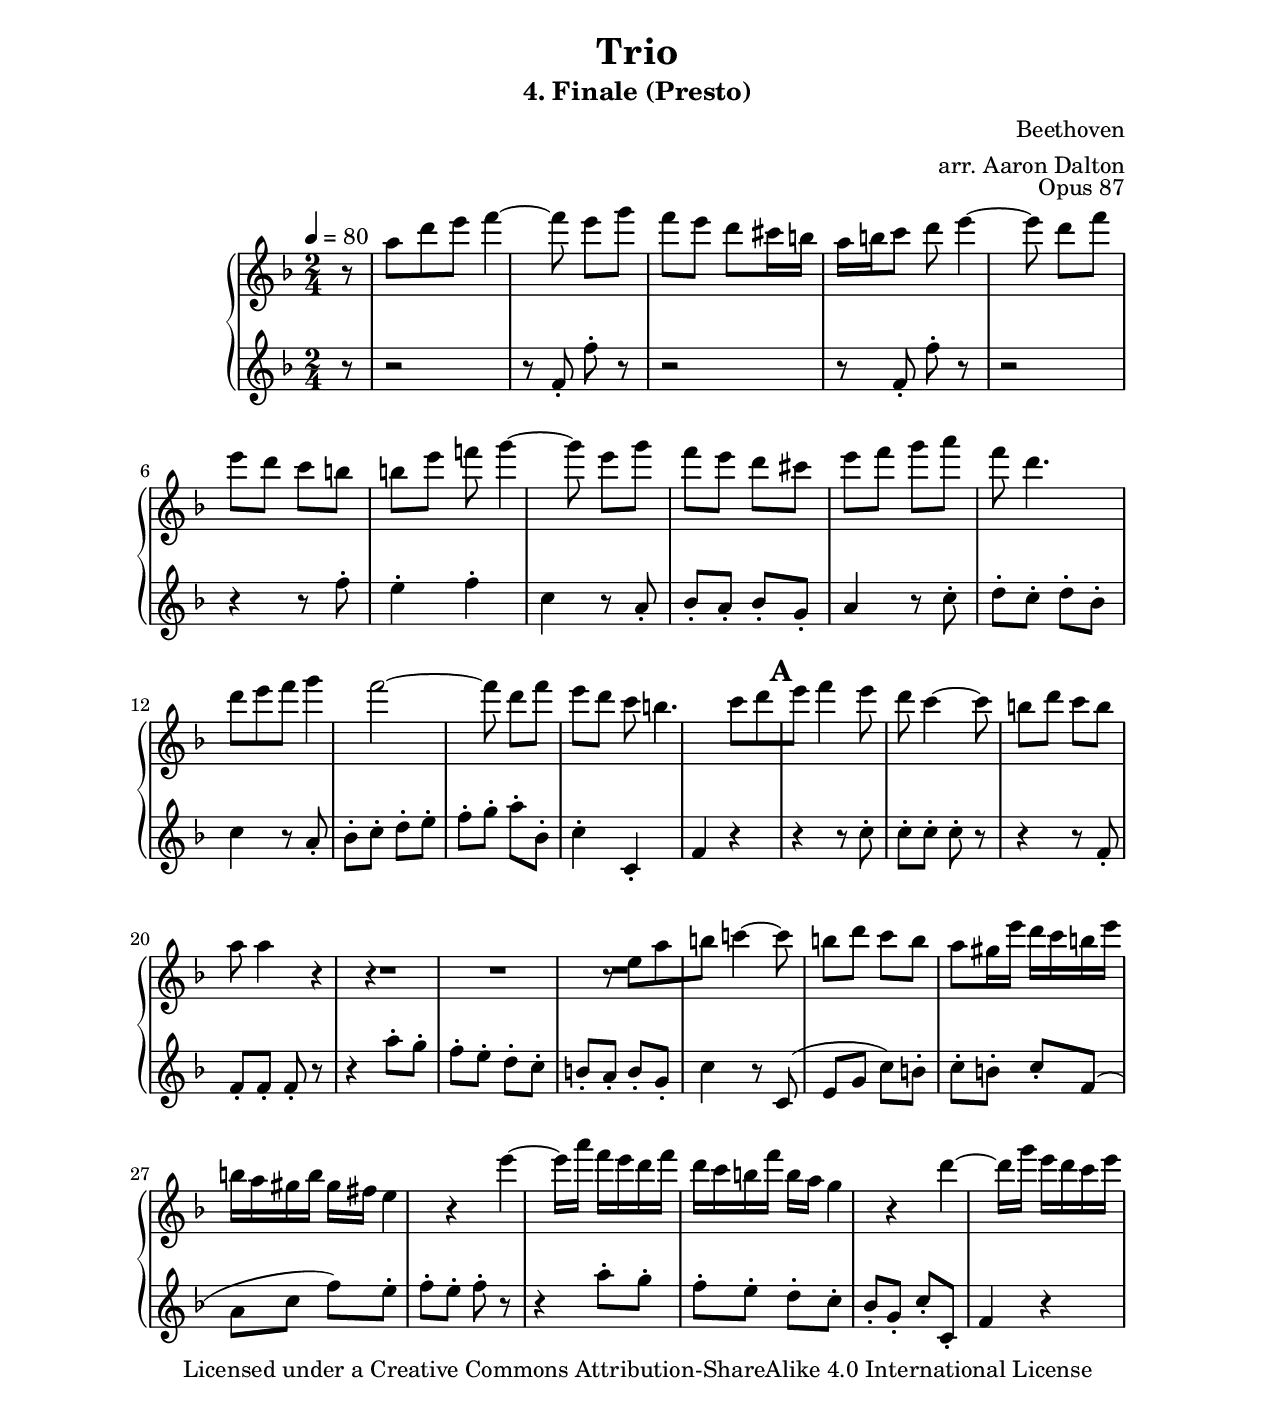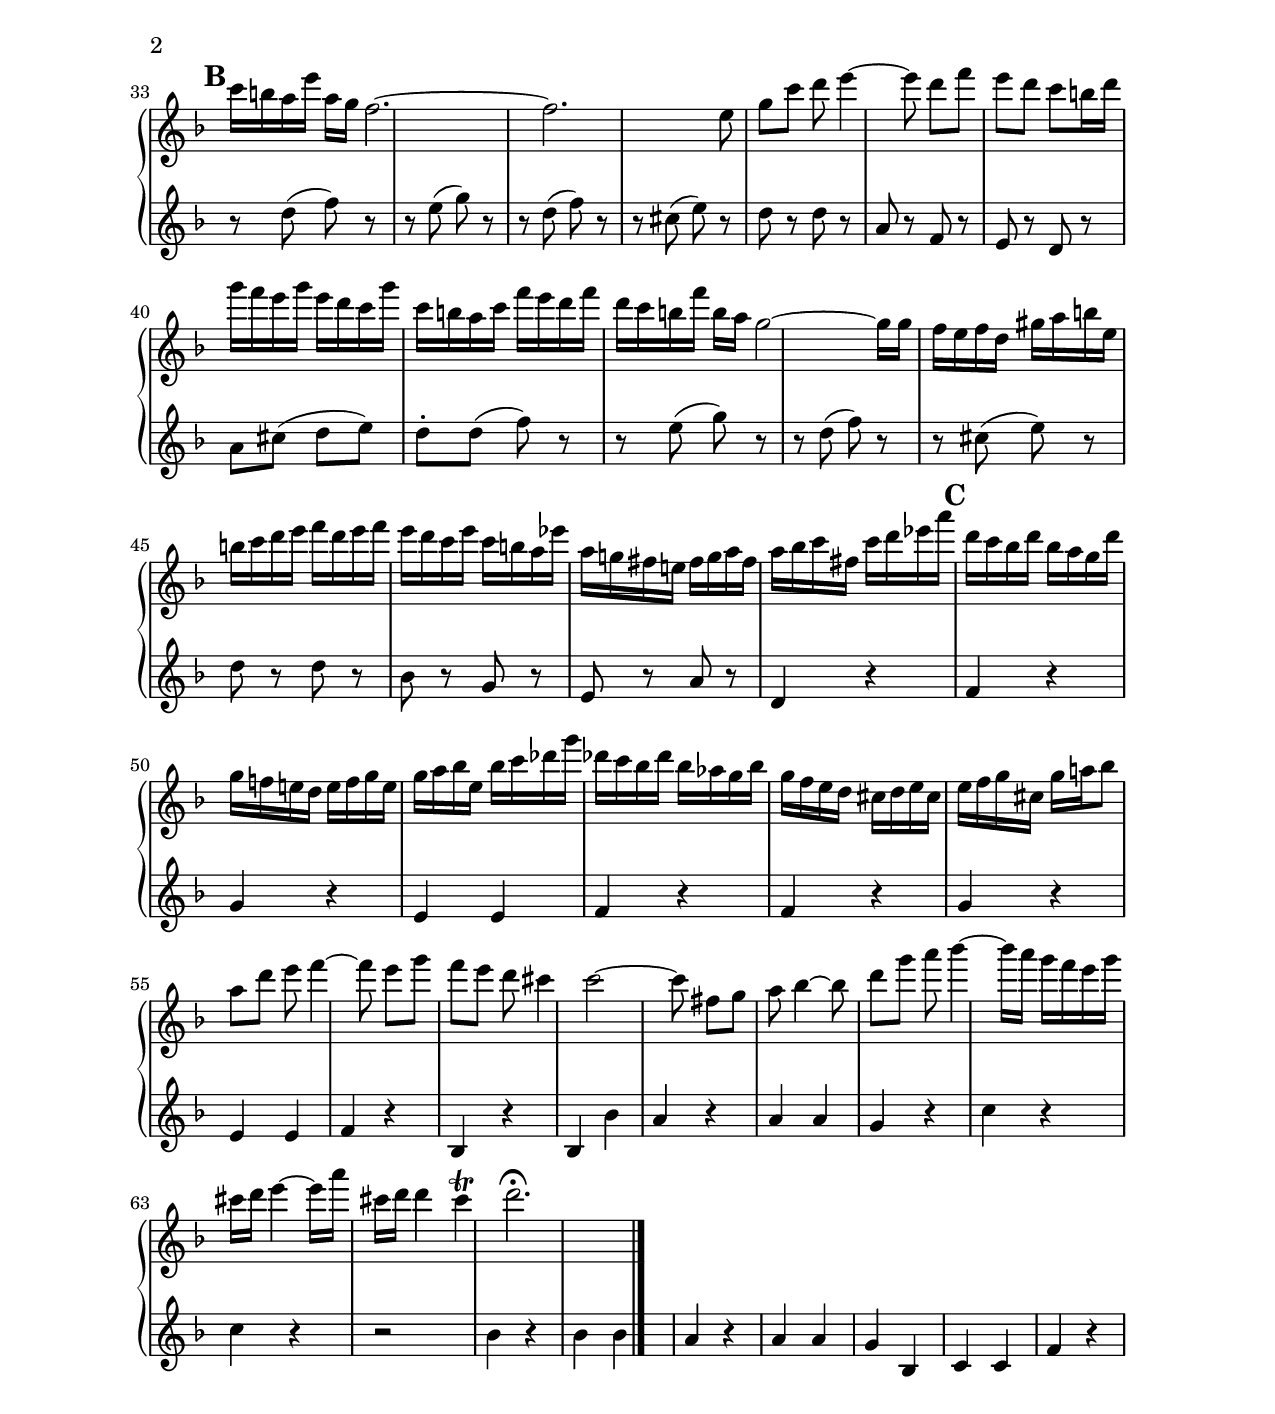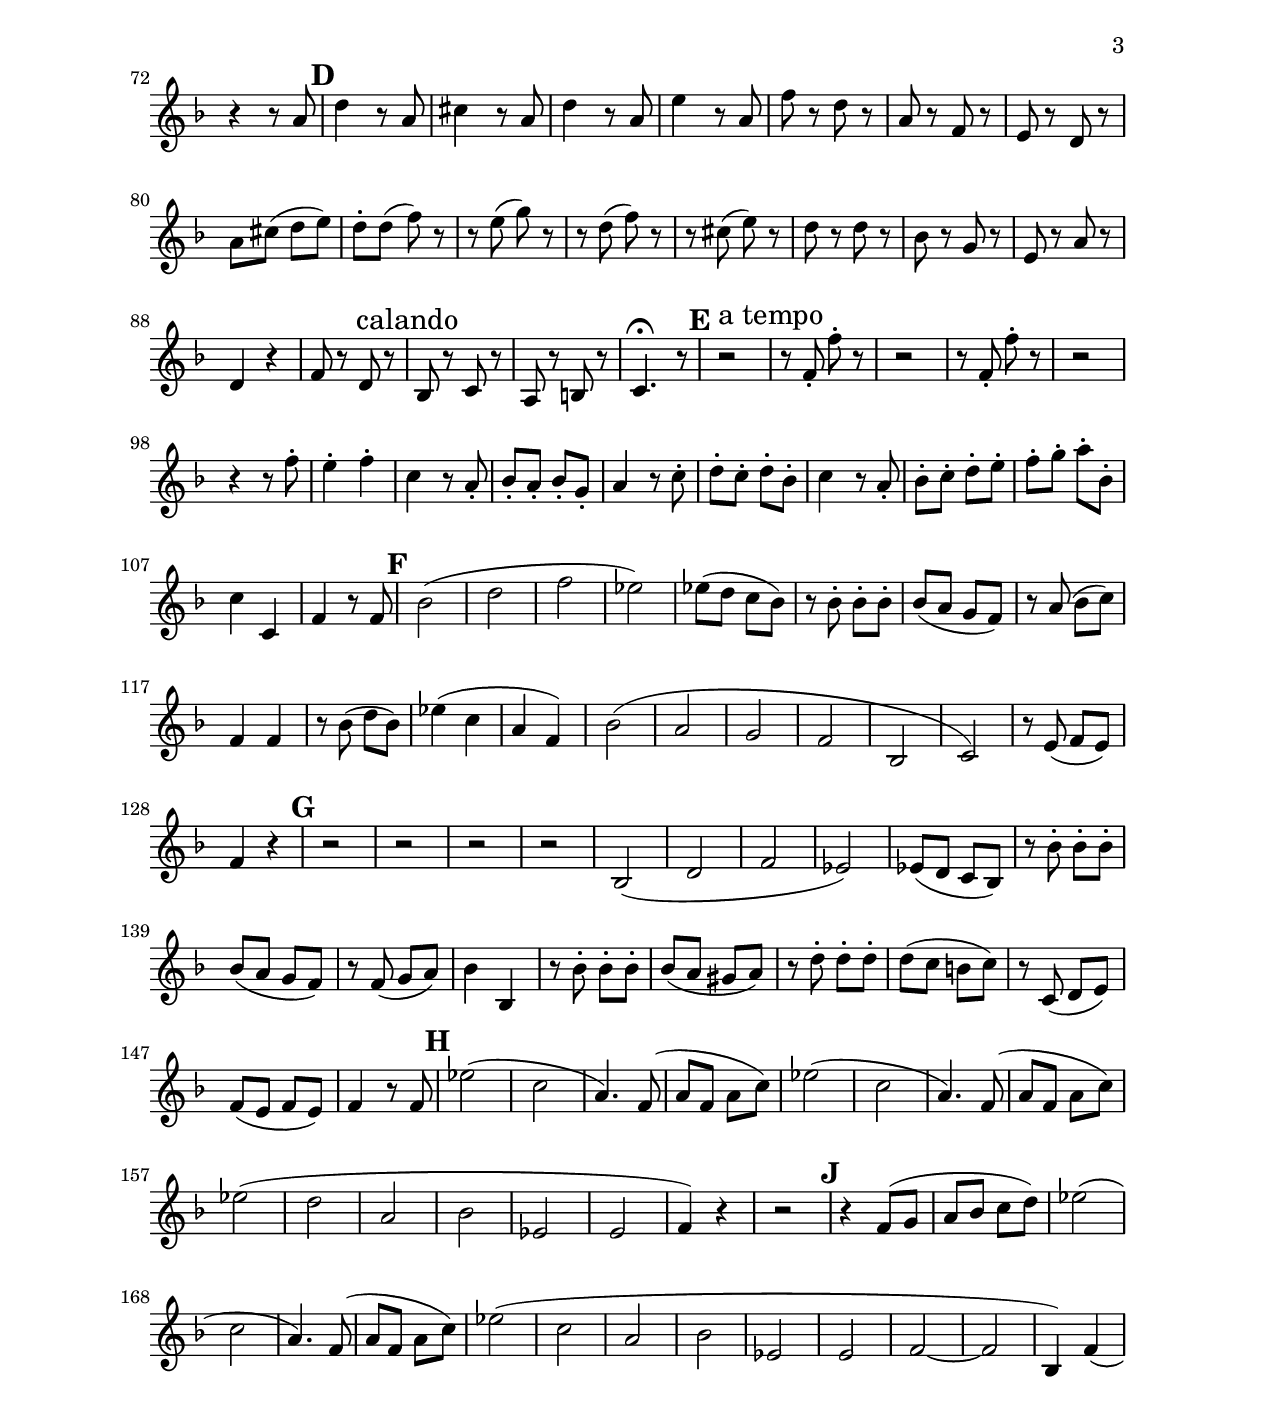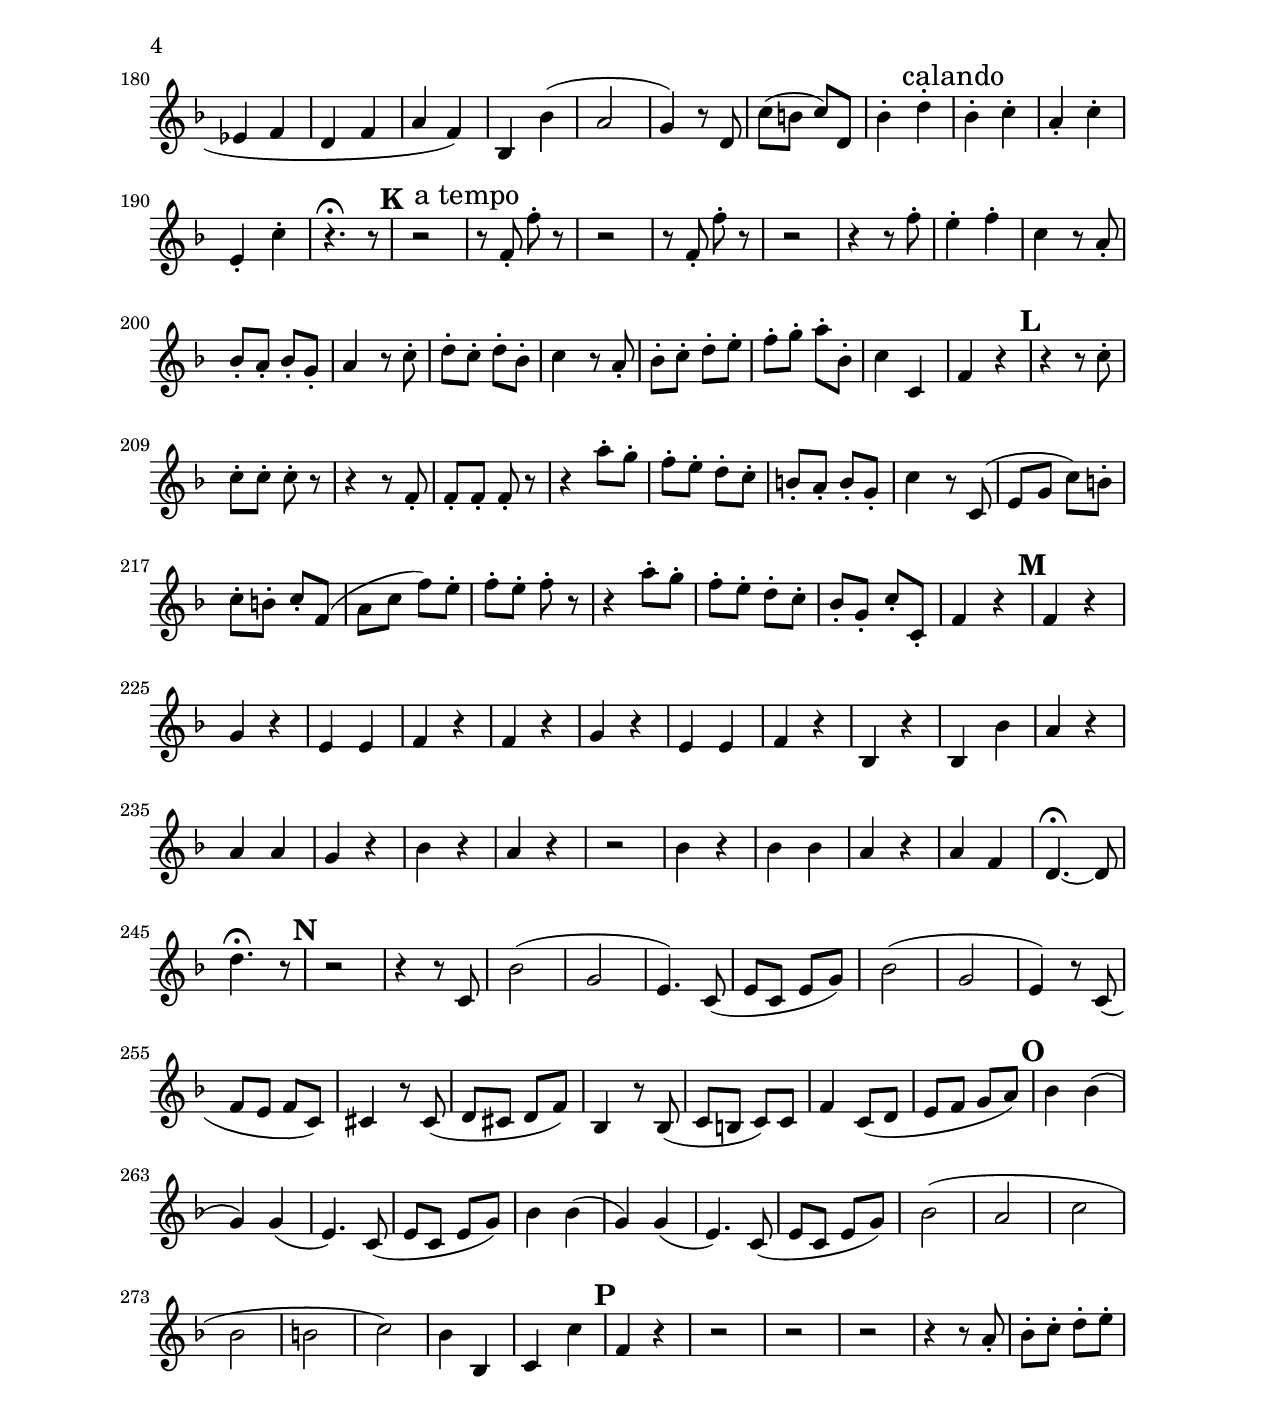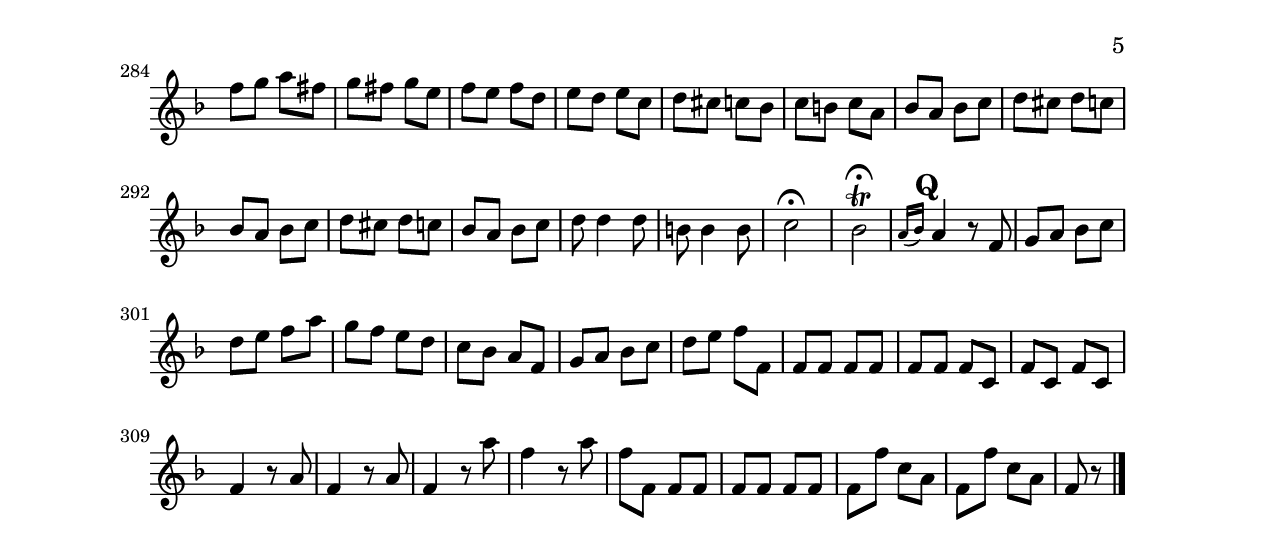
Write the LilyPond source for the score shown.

\version "2.20.0"

oneNotes = \transpose c f \relative c'' {
    \time 3/4
    \key e \minor
    \tempo 4 = 80
  % bars 1-4
  r8  b[ e fis] g4 ~  |
  g8 fis a g fis e  |
  dis16 cis b cis d8 e fis4 ~ |
  fis8 e g fis e d | 

  % bars 5-9
  cis cis fis g! a4 ~  |
  a8 fis a g fis e |
  dis fis g a b g |
  e4.  e8[ fis g]  |
  a4 g2 ~ | 

  % bars 10-13
  g8 e g fis e d  |
  cis4.  d8[ e fis] |
  g4 fis8 e d4 ~ |
  d8 cis e d cis b | 
 
  % bars 14-17
  b4 r r |
  R2. |
  r8  fis[ b cis] d!4 ~  |
  d8 cis e d cis b | 

  % bars 18-21
  ais16 fis' e d cis fis cis b ais cis ais gis |
  fis4 r fis' ~ |
  fis16 b g fis e g e d cis g' cis, b |
  a4 r e' ~ | 

  % bars 22-24
  e16 a fis e d fis d cis b fis' b, a |
  g2. ~ |
  g2. | 

  % bars 25-27 
  fis8 a d e fis4 ~ |
  fis8 e g fis e d |
  cis16 e a g fis a fis e d a' d, cis | 

  % bars 28-30
  b d g fis e g e d cis g' cis, b |
  a2 ~ a16 a g fis |
  g e ais b cis fis, cis' d e fis g e | 

  % bars 31-33
  fis g fis e d fis d cis b f' b, a! |
  gis fis! gis a b gis b c d gis, d' e |
  f b e, d c e c b a e' a, g! | 

  % bars 34-36
  fis!16 e fis g a fis a b c fis, c' d |
  ees a ees d c ees c bes a c a g |
  fis e dis e fis dis fis g a dis, a' b! | 

  % bars 37-40
  c8 b e fis g4 ~ |
  g8 fis a g fis e |
  dis4 d2 ~ |
  d8 gis, a b c4 ~ | 

  % bars 41-44
  c8 e a b c4 ~ |
  c16 b a g fis a dis, e fis4 ~ |
  fis16 b dis, e e4 dis\trill |
  e2.\fermata \bar "|."
}

%\include "notes-2.ly"
fourNotes = \relative c'' {
    \time 2/4
    \key g \major
    \tempo 4 = 144
    \clef "treble"

    \set Score.markFormatter = #format-mark-box-alphabet

    % Bars 1-10
    \partial 8 r8 |
    r2 |
    r8 g-. g'-. r |
    r2 |
    r8 g,-. g'-. r |
    r2 |
    r4 r8 g-. |
    fis4 -. g-. |
    d r8 b-. |
    c-. b-. c-. a-. |
    b4 r8 d-. |

    % Bars 11-19
    e8-. d-. e-. c-. |
    d4 r8 b-. |
    c-. d-. e-. fis-. |
    g-. a-. b-. c,-. |
    d4-. d,-. |
    g r | \mark \default
    r r8 d'-. |
    d-. d-. d-. r |
    r4 r8 g,-. |

    % Bars 20-27
    g8-. g-. g-. r |
    r4 b'8-. a-. |
    g-. fis-. e-. d-. |
    cis-. b-. cis-. a-. |
    d4 r8 d,( |
    fis a d) cis-. |
    d-. cis-. d-. g,( |
    b d g) fis-. |

    % Bars 28-36
    g8-. fis-. g-. r |
    r4 b8-. a-. |
    g-. fis-. e-. d-. |
    c-. a-. d-. d,-. |
    g4 r | \mark \default
    r8 e'( g) r |
    r fis( a) r |
    r e( g) r |
    r dis( fis) r |

    % Bars 37-44
    e8 r e r |
    b r g r |
    fis r e r |
    b' dis( e fis) |
    e-. e( g) r |
    r fis( a) r |
    r e( g) r |
    r dis( fis) r |

    % Bars 45-56
    e8 r e r |
    c r a r |
    fis r b r |
    e,4 r | \mark \default
    g r |
    a r |
    fis fis |
    g r |
    g r |
    a r |
    fis fis |
    g r |

    % Bars 57-70
    c,4 r |
    c c' |
    b r |
    b b |
    a r |
    d r |
    d r |
    r2 |
    c4 r |
    c c |
    b r |
    b b |
    a c, |
    d d |

    % Bars 71-80
    g4 r |
    r r8 b | \mark \default
    e4 r8 b |
    dis 4 r8 b |
    e4 r8 b |
    fis'4 r8 b, |
    g' r e r |
    b r g r |
    fis r e r |
    b' dis( e fis) |

    % Bars 81-88
    e8-. e( g) r |
    r fis( a) r |
    r e( g) r |
    r dis( fis) r |
    e r e r |
    c r a r |
    fis r b r |
    e,4 r |

    % Bars 89-97
    g8 r e r |
    \mark "calando" c r d r |
    b r cis r |
    d4.\fermata r8 | \mark \default
    r2 \mark "a tempo" |
    r8 g-. g'-. r |
    r2 |
    r8 g,-. g'-. r | 
    r2 |

    % Bars 98-107
    r4 r8 g-. |
    fis4 -. g-. |
    d r8 b-. |
    c-. b-. c-. a-. |
    b4 r8 d-. |
    e-. d-. e-. c-. |
    d4 r8 b-. |
    c-. d-. e-. fis-. |
    g-. a-. b-. c,-. |
    d4 d, |

    % Bars 108-117
    g4 r8 g | \mark \default
    c2( |
    e |
    g |
    f) |
    f8( e d c) |
    r c-. c-. c-. |
    c( b a g) |
    r8 b( c d) |
    g,4 g |

    % Bars 118-132
    r8 c( e c) |
    f4( d |
    b g) |
    c2( |
    b |
    a | 
    g |
    c, |
    d) |
    r8 fis( g fis) |
    g4 r | \mark \default
    r2 | r2 | r2 | r2 | 

    % Bars 133-143
    c,2( |
    e |
    g |
    f) |
    f8( e d c) |
    r8 c'-. c-. c-. |
    c( b a g) |
    r8 g( a b) |
    c4 c, |
    r8 c'-. c-. c-. |
    c( b ais b) |

    % Bars 144-153
    r8 e-. e-. e-. |
    e( d cis d) |
    r8 d,( e fis) |
    g( fis g fis) |
    g4 r8 g | \mark \default
    f'2( |
    d |
    b4.) g8( |
    b g b d) |
    f2( |

    % Bars 154-164
    d |
    b4.) g8( |
    b g b d) |
    f2( |
    e |
    b |
    c |
    f, |
    fis |
    g4) r |
    r2 | \mark \default

    % Bars 165-176
    r4 g8( a |
    b c d e) |
    f2( |
    d |
    b4.) g8( |
    b g b d) |
    f2( |
    d |
    b |
    c |
    f, |
    fis |
    
    % Bars 177-186
    g2~ |
    g2 |
    c,4) g'( |
    f g |
    e g |
    b g) |
    c, c'( |
    b2 |
    a4) r8 e |
    d'( cis d) e, |

    % Bars 187-196
    c'4-. e-. |
    \mark "calando" c-. d-. |
    b-. d-. |
    fis,-. d'-. |
    r4.\fermata r8 | \mark \default
    r2 | \mark "a tempo"
    r8 g,-. g'-. r |
    r2 |
    r8 g,-. g'-. r |
    r2 |

    % Bars 197-206
    r4 r8 g-. |
    fis4 -. g-. |
    d4 r8 b-. |
    c-. b-. c-. a-. |
    b4 r8 d-. |
    e-. d-. e-. c-. |
    d4 r8 b-. |
    c-. d-. e-. fis-. |
    g-. a-. b-. c,-. |
    d4 d, |

    % Bars 207-215
    g4 r | \mark \default
    r4 r8 d'-. |
    d-. d-. d-. r |
    r4 r8 g,-. |
    g-. g-. g-. r |
    r4 b'8-. a-. |
    g-. fis-. e-. d-. |
    cis-. b-. cis-. a-. |
    d4 r8 d,( |
    
    % Bars 216-222
    fis8 a d) cis-. |
    d-. cis-. d-. g,( |
    b d g) fis-. |
    g-. fis-. g-. r |
    r4 b8-. a-. |
    g-. fis-. e-. d-. |
    c-. a-. d-. d,-. |

    % Bars 223-234
    g4 r | \mark \default
    g r |
    a r |
    fis fis |
    g r |
    g r |
    a r |
    fis fis |
    g r |
    c, r |
    c c' |
    b r |

    % Bars 235-246
    b4 b |
    a r |
    c r |
    b r |
    r2 |
    c4 r |
    c c |
    b r |
    b g |
    e4.~\fermata e8 |
    e'4.\fermata r8 | \mark \default
    r2
    
    % Bars 247-256
    r4 r8 d,8 |
    c'2( |
    a |
    fis4.) d8( |
    fis d fis a) |
    c2( |
    a |
    fis4) r8 d( |
    g fis g d) |
    dis4 r8 dis8(

    % Bars 257-265
    e dis e g) |
    c,4 r8 c( |
    d cis d) d |
    g4 d8( e |
    fis g a b) | \mark \default
    c4 c( |
    a) a( |
    fis4.) d8( |
    fis d fis a) |

    % Bars 266-275
    c4 c( |
    a) a( |
    fis4.) d8( |
    fis d fis a) |
    c2( |
    b |
    d |
    c |
    cis |
    d) |

    % Bars 276-286
    c4 c, |
    d d' | \mark \default
    g, r |
    r2 | r2 | r2 |
    r4 r8 b-. |
    c-. d-. e-. fis-. |
    g a b gis |
    a gis a fis |
    g fis g e |

    % Bars 287-292
    fis8 e fis d |
    e dis d c |
    d cis d b |
    c b c d |
    e dis e d |
    c b c d |

    % Bars 293-301
    e8 dis e d |
    c b c d |
    e8 e4 e8 |
    cis cis4 cis8 |
    d2\fermata |
    c2\trill\fermata\grace {b16(c)} \mark \default
    b4 r8 g |
    a b c d |
    e fis g b |

    % Bars 302-310
    a8 g fis e |
    d c b g |
    a b c d |
    e fis g g, |
    g g g g |
    g g g d |
    g d g d |
    g4 r8 b |
    g4 r8 b |

    % Bars 311-END
    g4 r8 b' |
    g4 r8 b |
    g8 g, g g |
    g g g g |
    g g' d b |
    g g' d b |
    g r8 \bar "|."
}


\paper {
  #(set-paper-size "letter")
  top-margin = 1\in
  bottom-margin = 1\in
  left-margin = 1\in
  right-margin = 1\in
}

\header {
    title = "Trio"
    subtitle = "4. Finale (Presto)"
    opus = "Opus 87"
    composer = "Beethoven"
    arranger = "arr. Aaron Dalton"
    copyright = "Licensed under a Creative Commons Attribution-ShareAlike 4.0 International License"
}

\score {
    \new GrandStaff <<
        \new Staff \transpose c f \oneNotes
        %\new Staff \twoNotes
        \new Staff \transpose g f \fourNotes
    >>

    \layout {

    }

    \midi {
        \tempo 2 = 75
    }
}